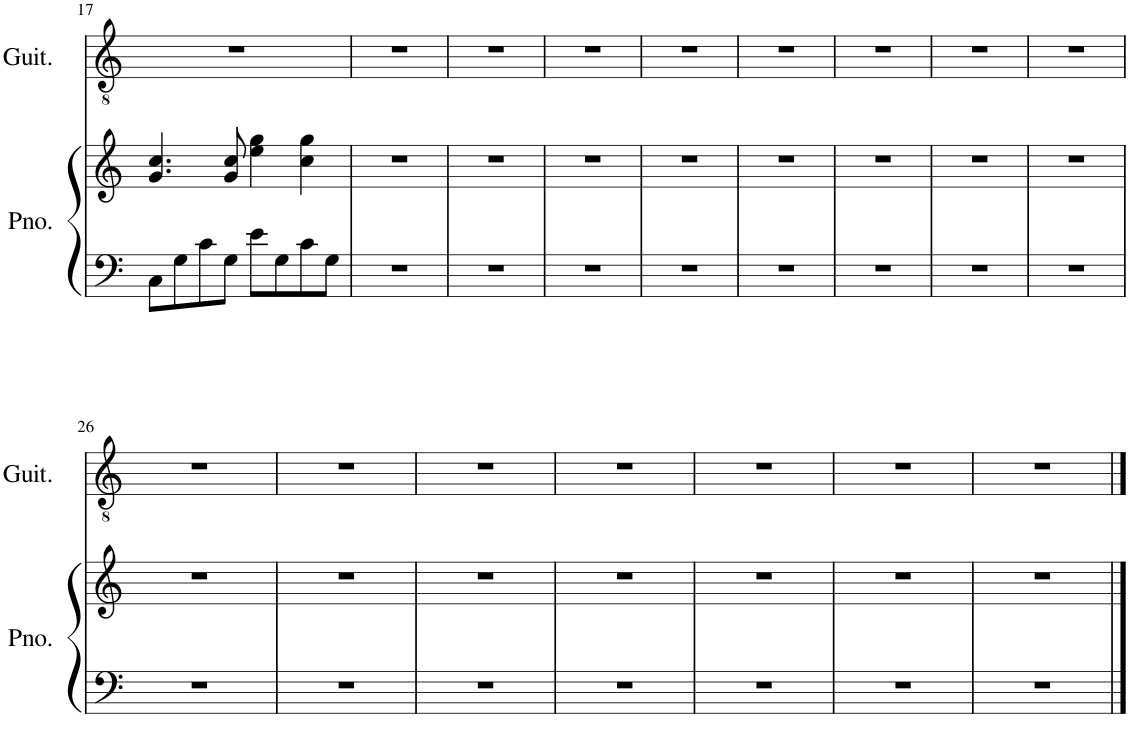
**kern	**kern	**kern
*part2	*part2	*part1
*staff3	*staff2	*staff1
*I"Piano	*	*I"Acoustic Guitar
*I'Pno.	*	*I'Guit.
!!LO:PB:g=z
*clefF4	*clefG2	*clefGv2
*k[]	*k[]	*k[]
*M4/4	*M4/4	*M4/4
=17	=17	=17
8C\L	4.g/ 4.cc/	1r
8G\	.	.
8c\	.	.
8G\J	8g/ 8cc/	.
8e\L	4ee\ 4gg\	.
8G\	.	.
8c\	4cc\ 4gg\	.
8G\J	.	.
=18	=18	=18
1r	1r	1r
=19	=19	=19
1r	1r	1r
=20	=20	=20
1r	1r	1r
=21	=21	=21
1r	1r	1r
=22	=22	=22
1r	1r	1r
=23	=23	=23
1r	1r	1r
=24	=24	=24
1r	1r	1r
=25	=25	=25
1r	1r	1r
!!LO:LB:g=z
=26	=26	=26
1r	1r	1r
=27	=27	=27
1r	1r	1r
=28	=28	=28
1r	1r	1r
=29	=29	=29
1r	1r	1r
=30	=30	=30
1r	1r	1r
=31	=31	=31
1r	1r	1r
=32	=32	=32
1r	1r	1r
==	==	==
*-	*-	*-
